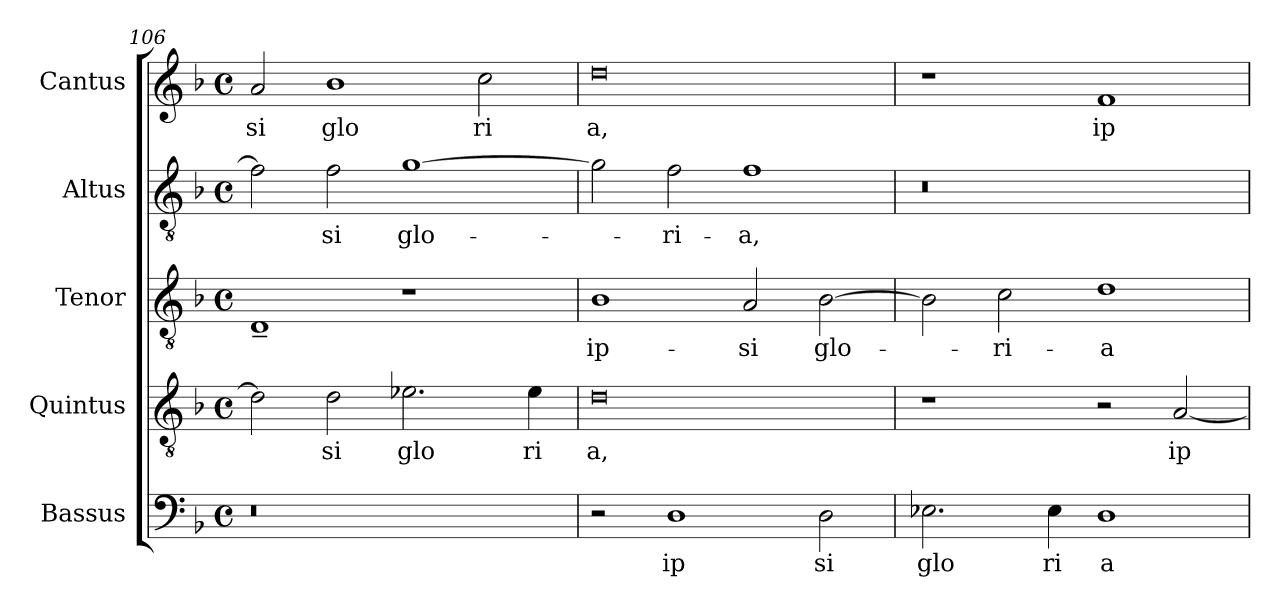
**kern	**text	**kern	**text	**kern	**text	**kern	**text	**kern	**text
*part5	*part5	*part4	*part4	*part3	*part3	*part2	*part2	*part1	*part1
*staff5	*staff5	*staff4	*staff4	*staff3	*staff3	*staff2	*staff2	*staff1	*staff1
*I"Bassus	*	*I"Quintus	*	*I"Tenor	*	*I"Altus	*	*I"Cantus	*
!!LO:LB:g=z
*clefF4	*	*clefGv2	*	*clefGv2	*	*clefGv2	*	*clefG2	*
*k[b-]	*	*k[b-]	*	*k[b-]	*	*k[b-]	*	*k[b-]	*
*F:	*	*F:	*	*F:	*	*F:	*	*F:	*
*M4/4	*	*M4/4	*	*M4/4	*	*M4/4	*	*M4/4	*
*met(c)	*	*met(c)	*	*met(c)	*	*met(c)	*	*met(c)	*
=106	=106	=106	=106	=106	=106	=106	=106	=106	=106
!	!	!	!	!	!	!	!	!	!LO:LY:b:cj
0r	.	2d\]	.	1D~<	.	2f\]	.	2a/	-si
!	!	!	!LO:LY:b:cj	!	!	!	!LO:LY:b:cj	!	!LO:LY:b:cj
.	.	2d\	si	.	.	2f\	si	1b-	glo
!	!	!	!LO:LY:b:cj	!	!	!	!LO:LY:b:cj	!	!
.	.	2.e-X\	glo	1r	.	[>1g	glo-	.	.
!	!	!	!	!	!	!	!	!	!LO:LY:b:cj
.	.	.	.	.	.	.	.	2cc\	ri
!	!	!	!LO:LY:b:cj	!	!	!	!	!	!
.	.	4e-\	ri	.	.	.	.	.	.
=107	=107	=107	=107	=107	=107	=107	=107	=107	=107
!	!	!	!LO:LY:b:cj	!	!LO:LY:b:cj	!	!	!	!LO:LY:b:cj
2r	.	0d	a,	1B-	ip-	2g\]	.	0dd	a,
!	!LO:LY:b:cj	!	!	!	!	!	!LO:LY:b:cj	!	!
1D	ip	.	.	.	.	2f\	-ri-	.	.
!	!	!	!	!	!LO:LY:b:cj	!	!LO:LY:b:cj	!	!
.	.	.	.	2A/	-si	1f	-a,	.	.
!	!LO:LY:b:cj	!	!	!	!LO:LY:b	!	!	!	!
2D\	si	.	.	[>2B-\	glo-	.	.	.	.
=108	=108	=108	=108	=108	=108	=108	=108	=108	=108
!	!LO:LY:b:cj	!	!	!	!	!	!	!	!
2.E-X\	glo	1r	.	2B-\]	.	0r	.	1r	.
!	!	!	!	!	!LO:LY:b:cj	!	!	!	!
.	.	.	.	2c\	-ri-	.	.	.	.
!	!LO:LY:b:cj	!	!	!	!	!	!	!	!
4E-\	ri	.	.	.	.	.	.	.	.
!	!LO:LY:b:cj	!	!	!	!LO:LY:b:cj	!	!	!	!LO:LY:b:cj
1D	a	2r	.	1d	-a	.	.	1f	ip
!	!	!	!LO:LY:b:cj	!	!	!	!	!	!
.	.	[<2A/	ip	.	.	.	.	.	.
=	=	=	=	=	=	=	=	=	=
*-	*-	*-	*-	*-	*-	*-	*-	*-	*-
